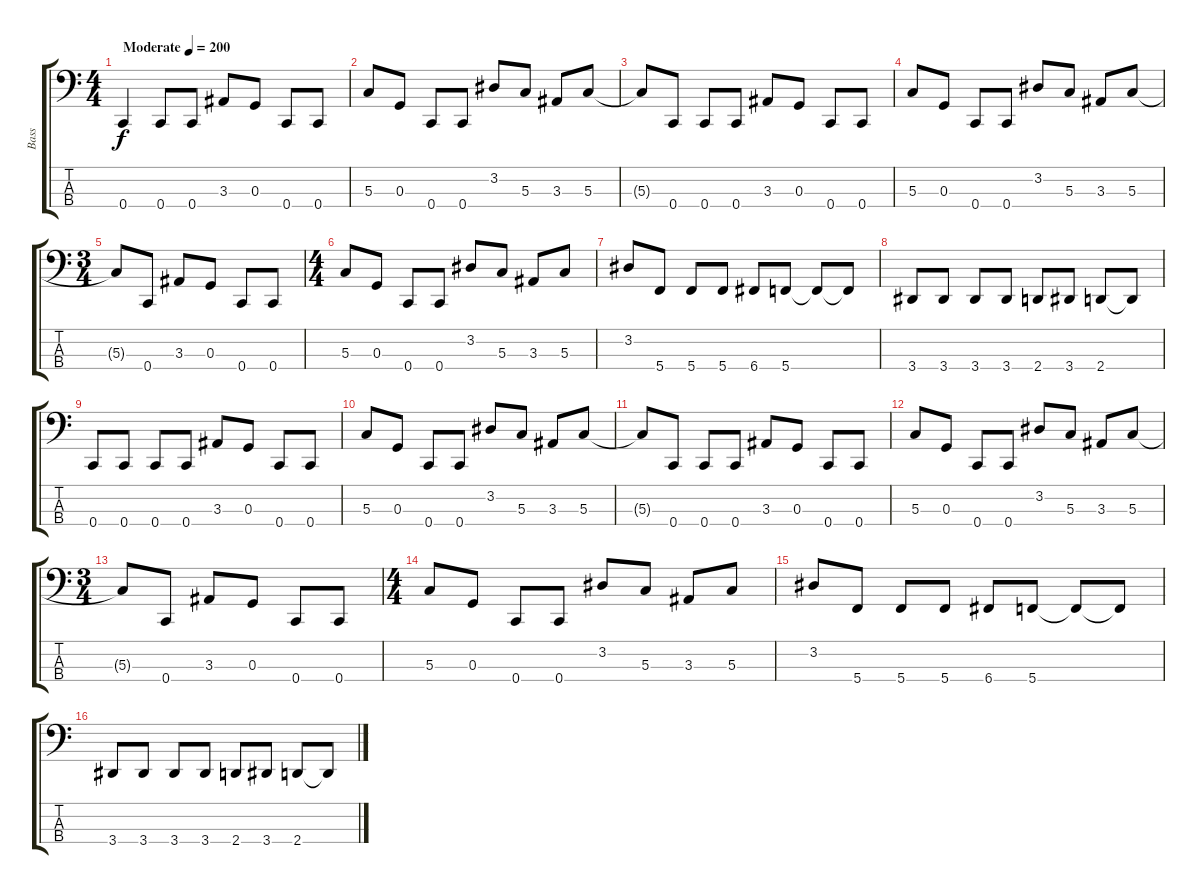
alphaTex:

\track ("Bass" "Bass") {instrument electricbasspick bank 255}
\staff {score tabs}
\tuning (F2 C2 G1 C1) {hide}
\ts (4 4)
\tempo (200 "Moderate")
\clef f4
\ks c
0.4.4{dy f instrument electricbasspick} 0.4.8 0.4.8 3.3.8 0.3.8 0.4.8 0.4.8 |
5.3.8 0.3.8 0.4.8 0.4.8 3.2.8 5.3.8 3.3.8 5.3.8 |
5.3{t}.8 0.4.8 0.4.8 0.4.8 3.3.8 0.3.8 0.4.8 0.4.8 |
5.3.8 0.3.8 0.4.8 0.4.8 3.2.8 5.3.8 3.3.8 5.3.8 |
\ts (3 4)
5.3{t}.8 0.4.8 3.3.8 0.3.8 0.4.8 0.4.8 |
\ts (4 4)
5.3.8 0.3.8 0.4.8 0.4.8 3.2.8 5.3.8 3.3.8 5.3.8 |
3.2.8 5.4.8 5.4.8 5.4.8 6.4.8 5.4.8 5.4{t}.8 5.4{t}.8 |
3.4.8 3.4.8 3.4.8 3.4.8 2.4.8 3.4.8 2.4.8 2.4{t}.8 |
0.4.8 0.4.8 0.4.8 0.4.8 3.3.8 0.3.8 0.4.8 0.4.8 |
5.3.8 0.3.8 0.4.8 0.4.8 3.2.8 5.3.8 3.3.8 5.3.8 |
5.3{t}.8 0.4.8 0.4.8 0.4.8 3.3.8 0.3.8 0.4.8 0.4.8 |
5.3.8 0.3.8 0.4.8 0.4.8 3.2.8 5.3.8 3.3.8 5.3.8 |
\ts (3 4)
5.3{t}.8 0.4.8 3.3.8 0.3.8 0.4.8 0.4.8 |
\ts (4 4)
5.3.8 0.3.8 0.4.8 0.4.8 3.2.8 5.3.8 3.3.8 5.3.8 |
3.2.8 5.4.8 5.4.8 5.4.8 6.4.8 5.4.8 5.4{t}.8 5.4{t}.8 |
3.4.8 3.4.8 3.4.8 3.4.8 2.4.8 3.4.8 2.4.8 2.4{t}.8
